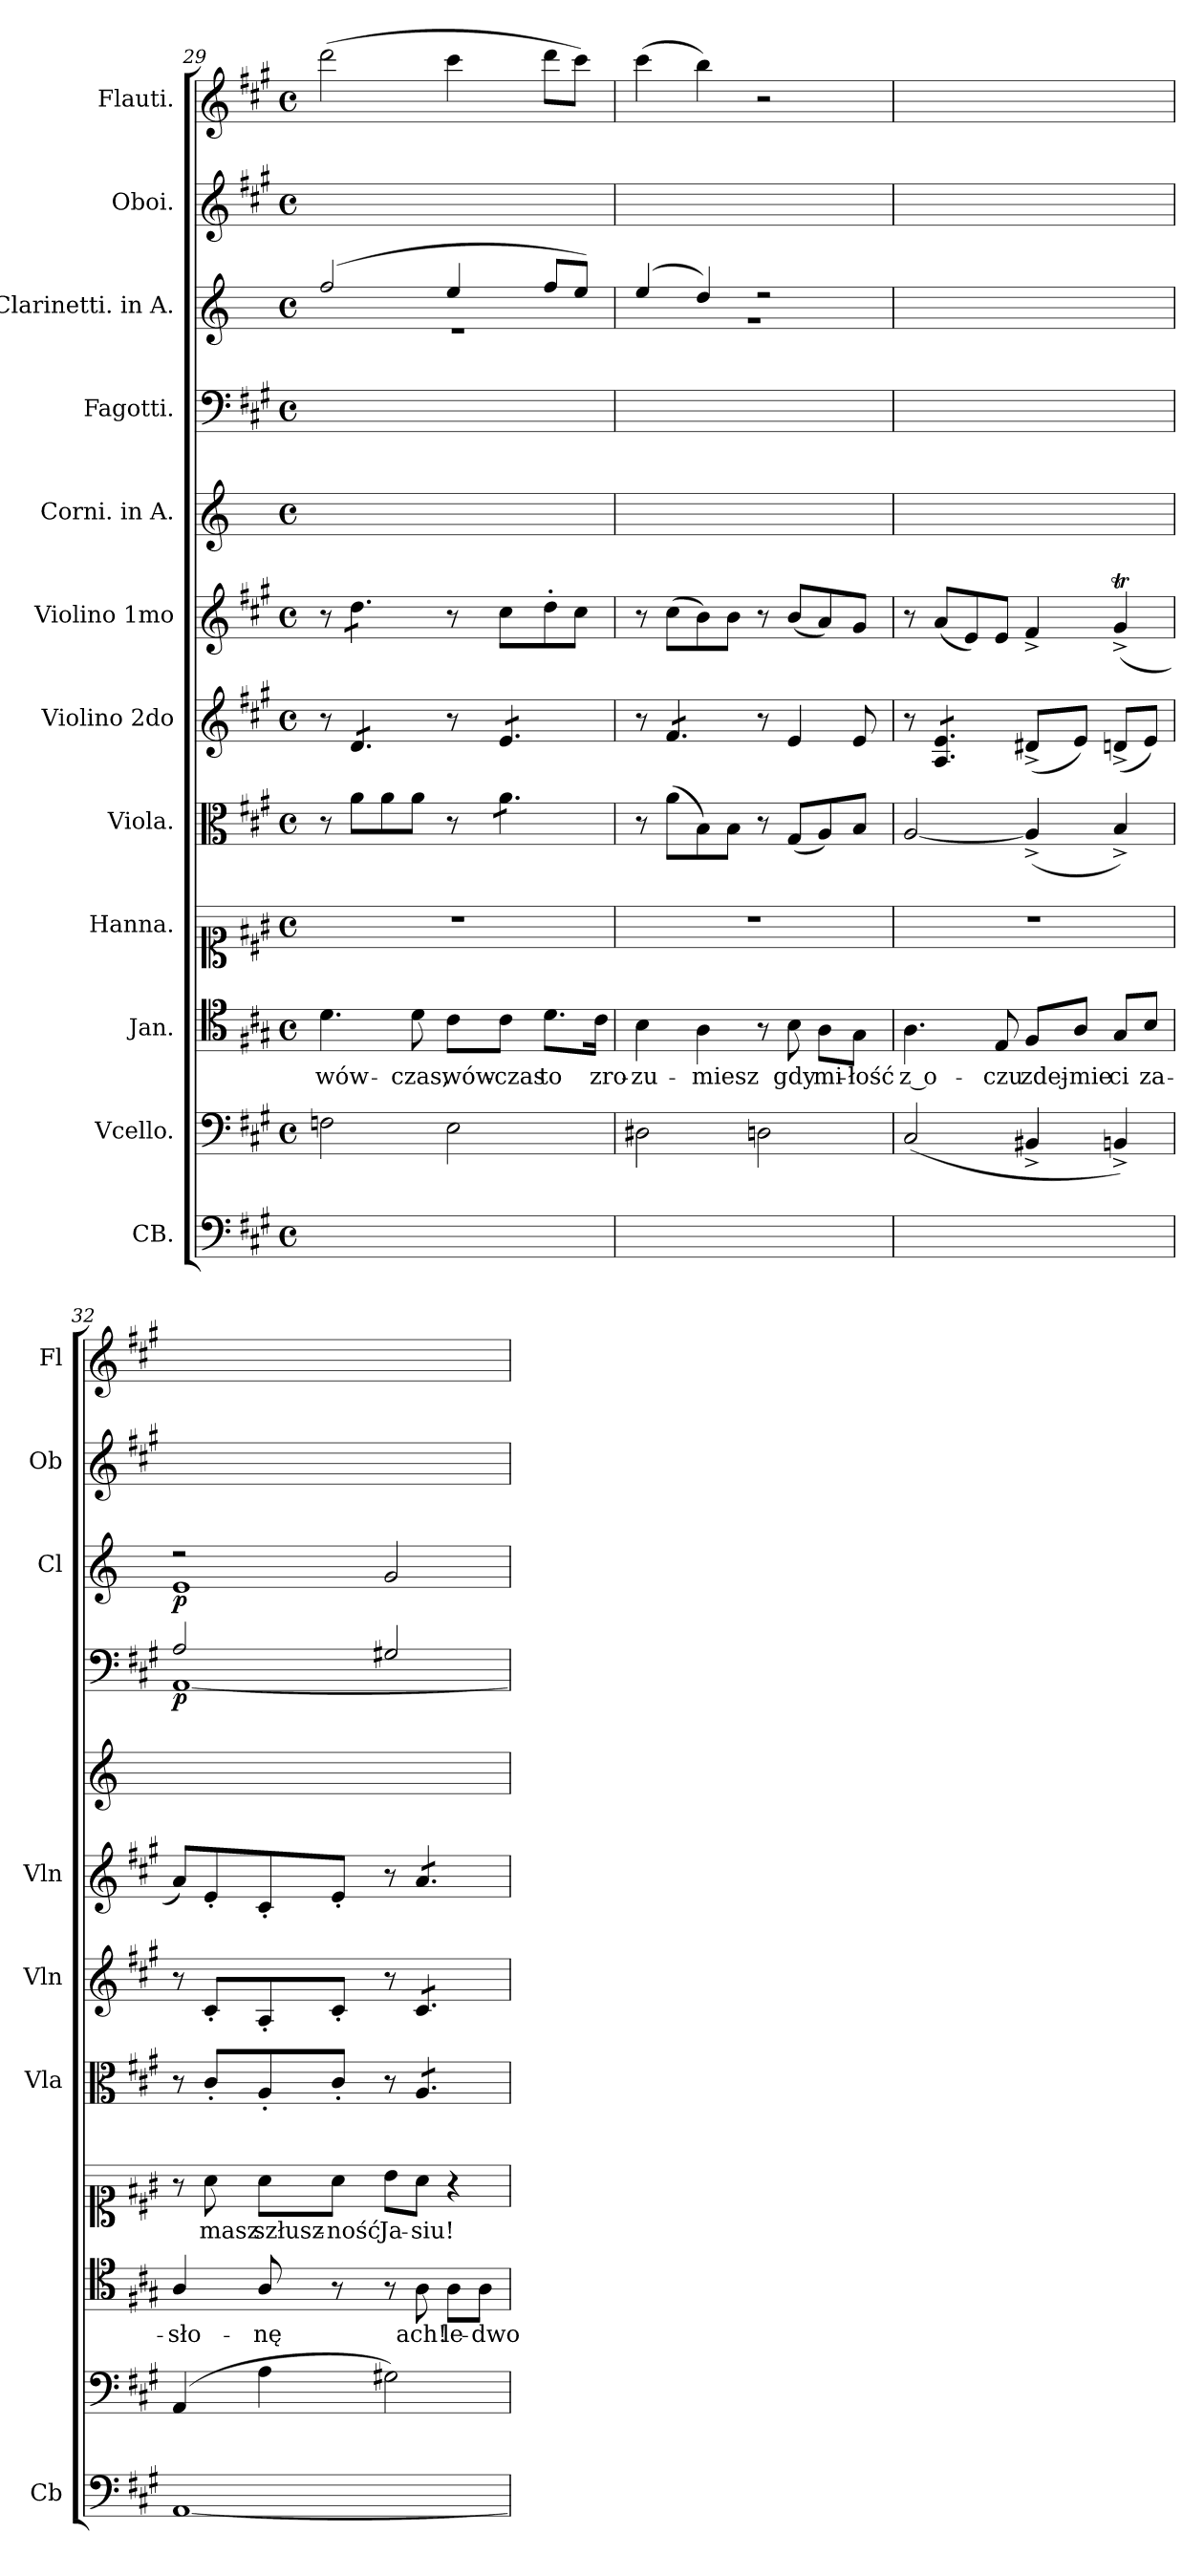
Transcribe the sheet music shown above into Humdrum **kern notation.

**kern	**kern	**kern	**text	**kern	**text	**kern	**kern	**kern	**kern	**kern	**dynam	**kern	**dynam	**kern	**kern
*part12	*part11	*part10	*part10	*part9	*part9	*part8	*part7	*part6	*part5	*part4	*part4	*part3	*part3	*part2	*part1
*staff12	*staff11	*staff10	*staff10	*staff9	*staff9	*staff8	*staff7	*staff6	*staff5	*staff4	*staff4	*staff3	*staff3	*staff2	*staff1
*I"CB.	*I"Vcello.	*I"Jan.	*	*I"Hanna.	*	*I"Viola.	*I"Violino 2do	*I"Violino 1mo	*I"Corni. in A.	*I"Fagotti.	*	*I"Clarinetti. in A.	*	*I"Oboi.	*I"Flauti.
*I'Cb	*	*	*	*	*	*I'Vla	*I'Vln	*I'Vln	*	*	*	*I'Cl	*	*I'Ob	*I'Fl
*clefF4	*clefF4	*clefC4	*	*clefC1	*	*clefC3	*clefG2	*clefG2	*clefG2	*clefF4	*	*clefG2	*	*clefG2	*clefG2
*ITrd8c12	*	*	*	*	*	*	*	*	*ITrd2c3	*	*	*ITrd2c3	*	*	*
*k[f#c#g#]	*k[f#c#g#]	*k[f#c#g#]	*	*k[f#c#g#]	*	*k[f#c#g#]	*k[f#c#g#]	*k[f#c#g#]	*k[f#c#g#]	*k[f#c#g#]	*	*k[f#c#g#]	*	*k[f#c#g#]	*k[f#c#g#]
*M4/4	*M4/4	*M4/4	*	*M4/4	*	*M4/4	*M4/4	*M4/4	*M4/4	*M4/4	*	*M4/4	*	*M4/4	*M4/4
*met(c)	*met(c)	*met(c)	*	*met(c)	*	*met(c)	*met(c)	*met(c)	*met(c)	*met(c)	*	*met(c)	*	*met(c)	*met(c)
=29	=29	=29	=29	=29	=29	=29	=29	=29	=29	=29	=29	=29	=29	=29	=29
*	*	*	*	*	*	*	*	*	*	*	*	*^	*	*	*
1ryy	2Fn\	4.d\	wów-	1r	.	8r	8r	8r	1ryy	1ryy	.	(<2dd/	1re	.	1ryy	(2ddd\
*	*	*	*	*	*	*	*tremolo	*	*	*	*	*	*	*	*	*
*	*	*	*	*	*	*	*	*tremolo	*	*	*	*	*	*	*	*
.	.	.	.	.	.	8a\L	8d/L	8dd\L	.	.	.	.	.	.	.	.
.	.	.	.	.	.	8a\	8d/	8dd\	.	.	.	.	.	.	.	.
.	.	8d\	-czas,	.	.	8a\J	8d/J	8dd\J	.	.	.	.	.	.	.	.
*	*	*	*	*	*	*	*	*Xtremolo	*	*	*	*	*	*	*	*
.	2E\	8c#\L	wów-	.	.	8r	8r	8r	.	.	.	4cc#/	.	.	.	4ccc#\
*	*	*	*	*	*	*tremolo	*	*	*	*	*	*	*	*	*	*
.	.	8c#\J	-czas	.	.	8a\L	8e/L	8cc#\L	.	.	.	.	.	.	.	.
.	.	8.d\L	to	.	.	8a\	8e/	8dd'\	.	.	.	8dd/L	.	.	.	8ddd\L
.	.	.	.	.	.	8a\J	8e/J	8cc#\J	.	.	.	8cc#/J)	.	.	.	8ccc#\J)
*	*	*	*	*	*	*Xtremolo	*	*	*	*	*	*	*	*	*	*
.	.	16c#\Jk	zro-	.	.	.	.	.	.	.	.	.	.	.	.	.
=30	=30	=30	=30	=30	=30	=30	=30	=30	=30	=30	=30	=30	=30	=30	=30	=30
1ryy	2D#X\	4B\	-zu-	1r	.	8r	8r	8r	1ryy	1ryy	.	(<4cc#/	1r	.	1ryy	(4ccc#\
.	.	.	.	.	.	(8a\L	8f#/L	(8cc#\L	.	.	.	.	.	.	.	.
.	.	4A\	-miesz	.	.	8B\)	8f#/	8b\)	.	.	.	4b/)	.	.	.	4bb\)
.	.	.	.	.	.	8B\J	8f#/J	8b\J	.	.	.	.	.	.	.	.
*	*	*	*	*	*	*	*Xtremolo	*	*	*	*	*	*	*	*	*
.	2Dn\	8r	.	.	.	8r	8r	8r	.	.	.	2r	.	.	.	2r
.	.	8B\	gdy	.	.	(8G#/L	4e/	(8b/L	.	.	.	.	.	.	.	.
.	.	8A\L	mi-	.	.	8A/)	.	8a/)	.	.	.	.	.	.	.	.
.	.	8G#\J	-łość	.	.	8B/J	8e/	8g#/J	.	.	.	.	.	.	.	.
*	*	*	*	*	*	*	*	*	*	*	*	*v	*v	*	*	*
=31	=31	=31	=31	=31	=31	=31	=31	=31	=31	=31	=31	=31	=31	=31	=31
1ryy	(2C#/	4.A\	z o-	1r	.	[2A/	8r	8r	1ryy	1ryy	.	1ryy	.	1ryy	1ryy
*	*	*	*	*	*	*	*tremolo	*	*	*	*	*	*	*	*
.	.	.	.	.	.	.	8A/ 8e/L	(8a/L	.	.	.	.	.	.	.
.	.	.	.	.	.	.	8A/ 8e/	8e/)	.	.	.	.	.	.	.
.	.	8E/	-czu	.	.	.	8A/ 8e/J	8e/J	.	.	.	.	.	.	.
*	*	*	*	*	*	*	*Xtremolo	*	*	*	*	*	*	*	*
.	4BB#X^/	8F#/L	zdej-	.	.	(4A^/]	(8d#X^/L	4f#^/	.	.	.	.	.	.	.
.	.	8A/J	-mie	.	.	.	8e/J)	.	.	.	.	.	.	.	.
.	4BBn^/)	8G#/L	ci	.	.	4B^/)	(8dn^/L	(4g#t^/	.	.	.	.	.	.	.
.	.	8B/J	za-	.	.	.	8e/J)	.	.	.	.	.	.	.	.
=32	=32	=32	=32	=32	=32	=32	=32	=32	=32	=32	=32	=32	=32	=32	=32
*	*	*	*	*	*	*	*	*	*	*^	*	*^	*	*	*
[1AAA	(4AA/	4A/	-sło-	8r	.	8r	8r	8a/L)	1ryy	2A/	[1AA	p	2r	1c#	p	1ryy	1ryy
.	.	.	.	8a\	masz	8c#'/L	8c#'/L	8e'/	.	.	.	.	.	.	.	.	.
.	4A\	8A/	-nę	8a\L	szłusz-	8A'/	8A'/	8c#'/	.	.	.	.	.	.	.	.	.
.	.	8r	.	8a\J	-ność	8c#'/J	8c#'/J	8e'/J	.	.	.	.	.	.	.	.	.
.	2G#X\)	8r	.	8b\L	Ja-	8r	8r	8r	.	2G#X/	.	.	2e/	.	.	.	.
*	*	*	*	*	*	*tremolo	*	*	*	*	*	*	*	*	*	*	*
*	*	*	*	*	*	*	*tremolo	*	*	*	*	*	*	*	*	*	*
*	*	*	*	*	*	*	*	*tremolo	*	*	*	*	*	*	*	*	*
.	.	8A\	ach!	8a\J	-siu!	8A/L	8c#/L	8a/L	.	.	.	.	.	.	.	.	.
.	.	8A\L	le-	4r	.	8A/	8c#/	8a/	.	.	.	.	.	.	.	.	.
.	.	8A\J	-dwo	.	.	8A/J	8c#/J	8a/J	.	.	.	.	.	.	.	.	.
*	*	*	*	*	*	*	*	*Xtremolo	*	*	*	*	*	*	*	*	*
*	*	*	*	*	*	*	*Xtremolo	*	*	*	*	*	*	*	*	*	*
*	*	*	*	*	*	*Xtremolo	*	*	*	*	*	*	*	*	*	*	*
*	*	*	*	*	*	*	*	*	*	*v	*v	*	*	*	*	*	*
*	*	*	*	*	*	*	*	*	*	*	*	*v	*v	*	*	*
=	=	=	=	=	=	=	=	=	=	=	=	=	=	=	=
*-	*-	*-	*-	*-	*-	*-	*-	*-	*-	*-	*-	*-	*-	*-	*-
